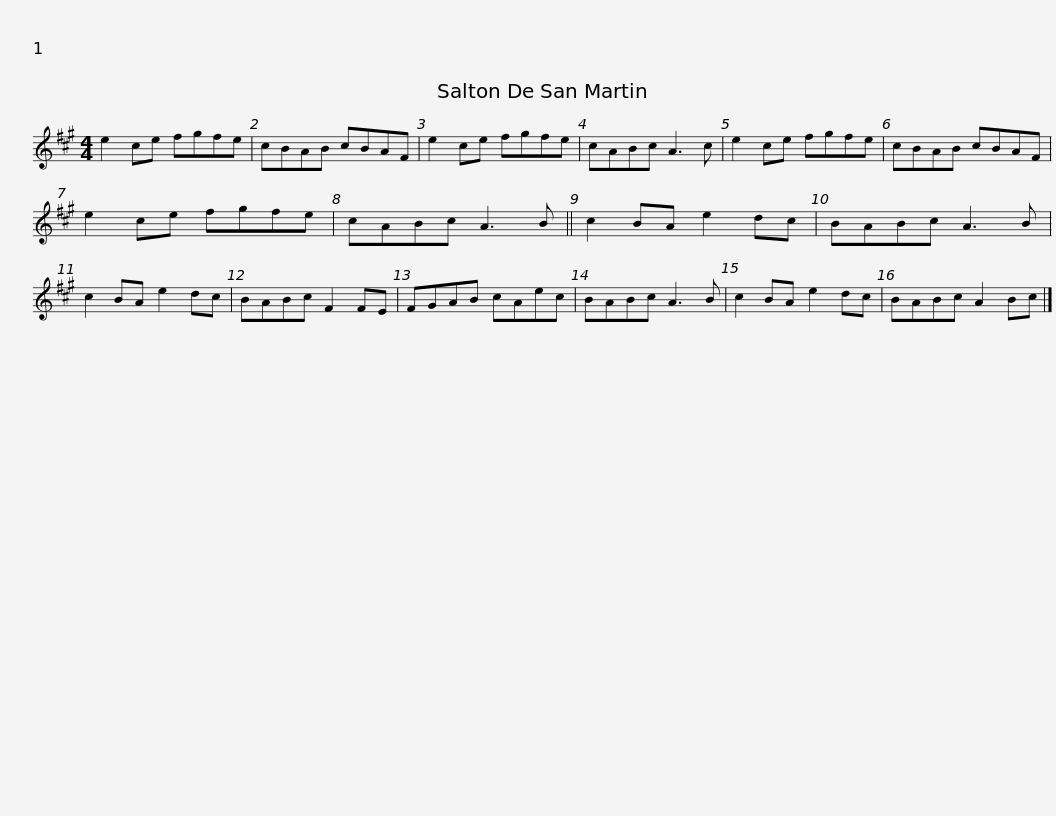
X:1
L:1/8
M:4/4
I:linebreak $
K:A
V:1 treble
V:1
 e2 ce fgfe | cBAB cBAF | e2 ce fgfe | cABc A3 c | e2 ce fgfe | %5
 cBAB cBAF |$ e2 ce fgfe | cABc A3 B || c2 BA e2 dc | BABc A3 B | %10
 c2 BA e2 dc | BABc F2 FE |$ FGAB cAec | BABc A3 B | c2 BA e2 dc | %15
 BABc A2 Bc |] %16
